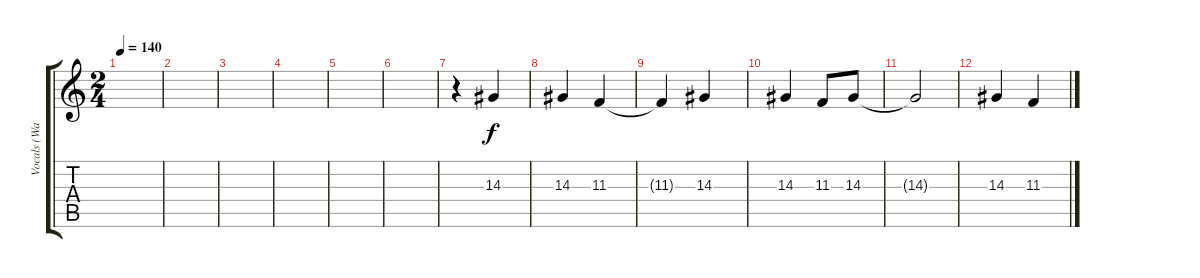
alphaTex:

\track ("Vocals (Wade McNeil)" "Vocals (Wa") {instrument oboe}
\staff {score tabs}
\tuning (Eb4 Bb3 Gb3 Db3 Ab2 Eb2) {hide}
\ts (2 4)
\tempo 140
\clef g2
\ks c
|
|
|
|
|
|
r.4 14.3.4 |
14.3.4 11.3.4 |
11.3{t}.4 14.3.4 |
14.3.4 11.3.8 14.3.8 |
14.3{t}.2 |
14.3.4 11.3.4
